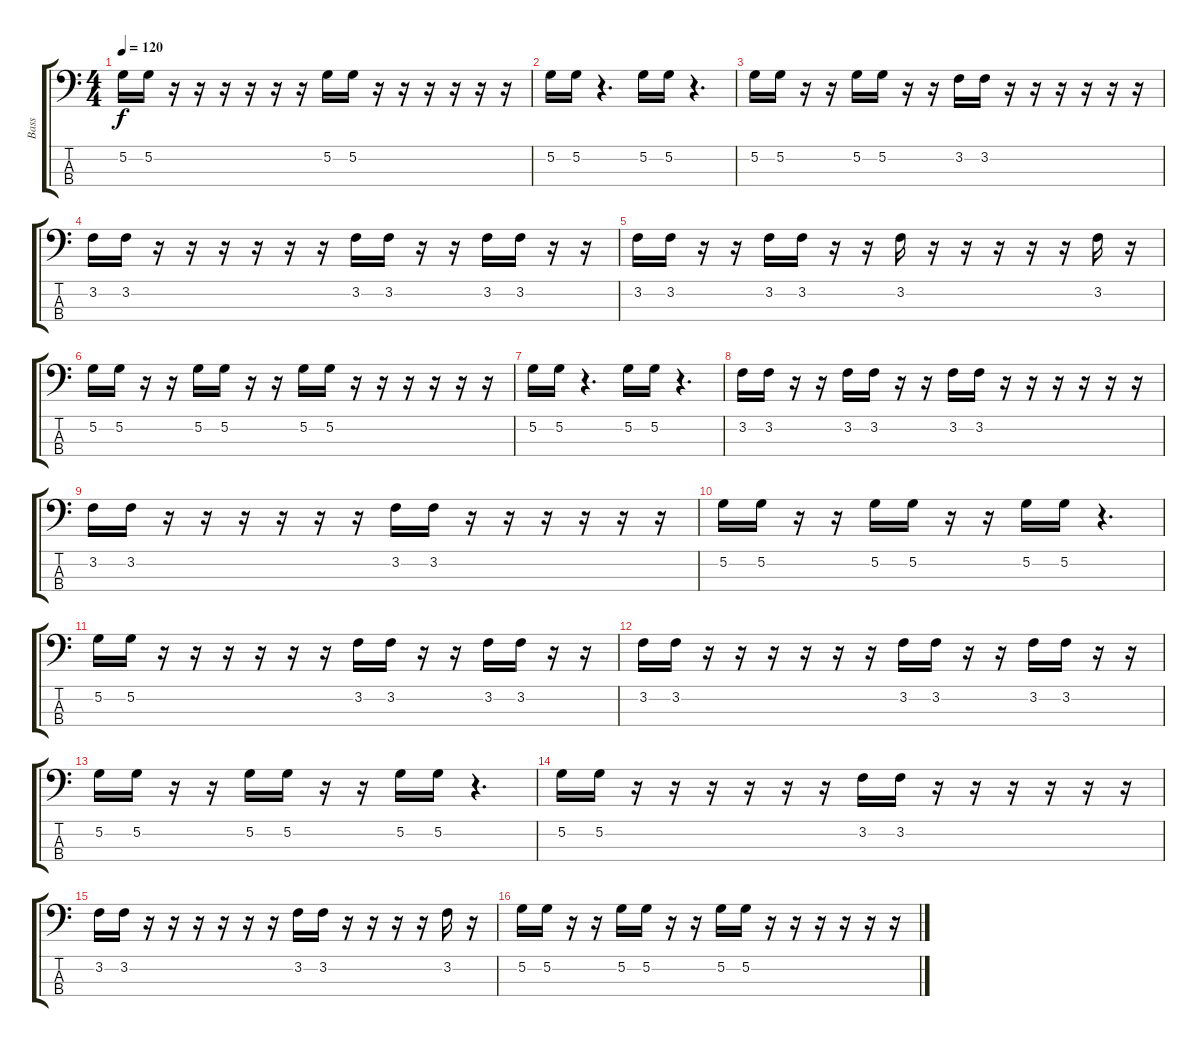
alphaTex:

\track ("Bass" "Bass") {instrument electricbasspick}
\staff {score tabs}
\tuning (G2 D2 A1 E1) {hide}
\ts (4 4)
\tempo 120
\clef f4
\ks c
5.2.16{dy f} 5.2.16 r.16 r.16 r.16 r.16 r.16 r.16 5.2.16 5.2.16 r.16 r.16 r.16 r.16 r.16 r.16 |
5.2.16 5.2.16 r.4{d} 5.2.16 5.2.16 r.4{d} |
5.2.16 5.2.16 r.16 r.16 5.2.16 5.2.16 r.16 r.16 3.2.16 3.2.16 r.16 r.16 r.16 r.16 r.16 r.16 |
3.2.16 3.2.16 r.16 r.16 r.16 r.16 r.16 r.16 3.2.16 3.2.16 r.16 r.16 3.2.16 3.2.16 r.16 r.16 |
3.2.16 3.2.16 r.16 r.16 3.2.16 3.2.16 r.16 r.16 3.2.16 r.16 r.16 r.16 r.16 r.16 3.2.16 r.16 |
5.2.16 5.2.16 r.16 r.16 5.2.16 5.2.16 r.16 r.16 5.2.16 5.2.16 r.16 r.16 r.16 r.16 r.16 r.16 |
5.2.16 5.2.16 r.4{d} 5.2.16 5.2.16 r.4{d} |
3.2.16 3.2.16 r.16 r.16 3.2.16 3.2.16 r.16 r.16 3.2.16 3.2.16 r.16 r.16 r.16 r.16 r.16 r.16 |
3.2.16 3.2.16 r.16 r.16 r.16 r.16 r.16 r.16 3.2.16 3.2.16 r.16 r.16 r.16 r.16 r.16 r.16 |
5.2.16 5.2.16 r.16 r.16 5.2.16 5.2.16 r.16 r.16 5.2.16 5.2.16 r.4{d} |
5.2.16 5.2.16 r.16 r.16 r.16 r.16 r.16 r.16 3.2.16 3.2.16 r.16 r.16 3.2.16 3.2.16 r.16 r.16 |
3.2.16 3.2.16 r.16 r.16 r.16 r.16 r.16 r.16 3.2.16 3.2.16 r.16 r.16 3.2.16 3.2.16 r.16 r.16 |
5.2.16 5.2.16 r.16 r.16 5.2.16 5.2.16 r.16 r.16 5.2.16 5.2.16 r.4{d} |
5.2.16 5.2.16 r.16 r.16 r.16 r.16 r.16 r.16 3.2.16 3.2.16 r.16 r.16 r.16 r.16 r.16 r.16 |
3.2.16 3.2.16 r.16 r.16 r.16 r.16 r.16 r.16 3.2.16 3.2.16 r.16 r.16 r.16 r.16 3.2.16 r.16 |
5.2.16 5.2.16 r.16 r.16 5.2.16 5.2.16 r.16 r.16 5.2.16 5.2.16 r.16 r.16 r.16 r.16 r.16 r.16
